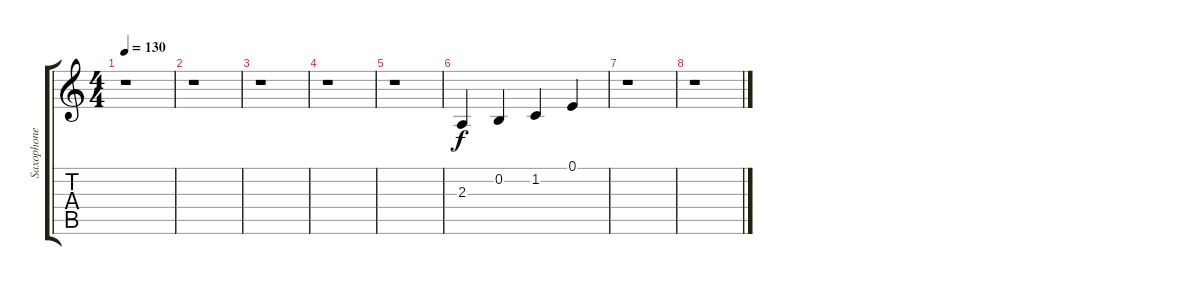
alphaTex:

\track ("Saxophone" "Saxophone") {instrument altosax}
\staff {score tabs}
\tuning (E4 B3 G3 D3 A2 E2) {hide}
\ts (4 4)
\tempo 130
\clef g2
\ks c
r.1{dy f} |
r.1 |
r.1 |
r.1 |
r.1 |
2.3.4 0.2.4 1.2.4 0.1.4 |
r.1 |
r.1
